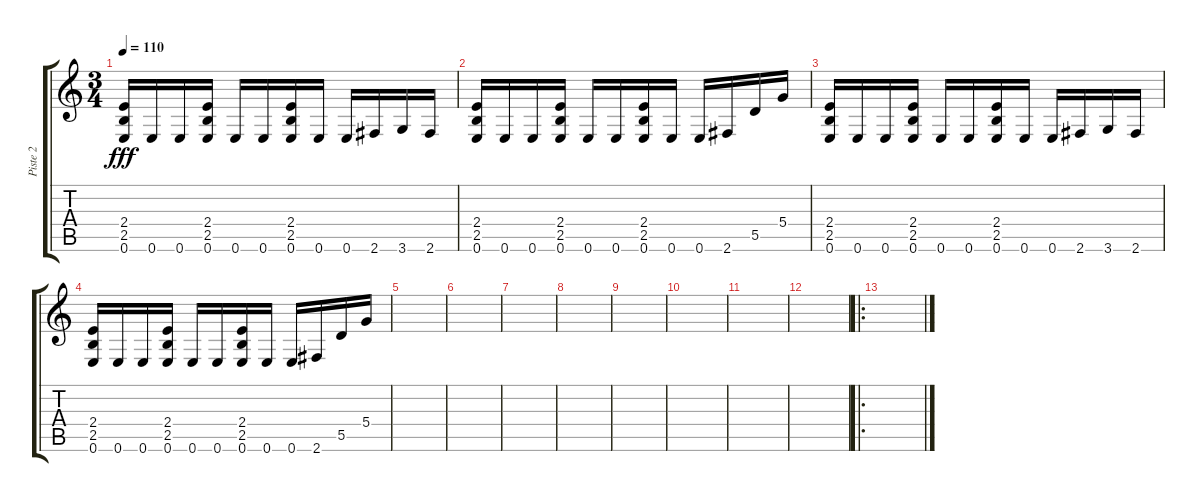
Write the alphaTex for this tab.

\track ("Piste 2" "Piste 2") {instrument distortionguitar}
\staff {score tabs}
\tuning (E4 B3 G3 D3 A2 E2) {hide}
\ts (3 4)
\tempo 110
\clef g2
\ks c
(2.4 2.5 0.6).16{dy fff} 0.6.16 0.6.16 (2.4 2.5 0.6).16 0.6.16 0.6.16 (2.4 2.5 0.6).16 0.6.16 0.6.16 2.6.16 3.6.16 2.6.16 |
(2.4 2.5 0.6).16 0.6.16 0.6.16 (2.4 2.5 0.6).16 0.6.16 0.6.16 (2.4 2.5 0.6).16 0.6.16 0.6.16 2.6.16 5.5.16 5.4.16 |
(2.4 2.5 0.6).16 0.6.16 0.6.16 (2.4 2.5 0.6).16 0.6.16 0.6.16 (2.4 2.5 0.6).16 0.6.16 0.6.16 2.6.16 3.6.16 2.6.16 |
(2.4 2.5 0.6).16 0.6.16 0.6.16 (2.4 2.5 0.6).16 0.6.16 0.6.16 (2.4 2.5 0.6).16 0.6.16 0.6.16 2.6.16 5.5.16 5.4.16 |
|
|
|
|
|
|
|
|
\ro
